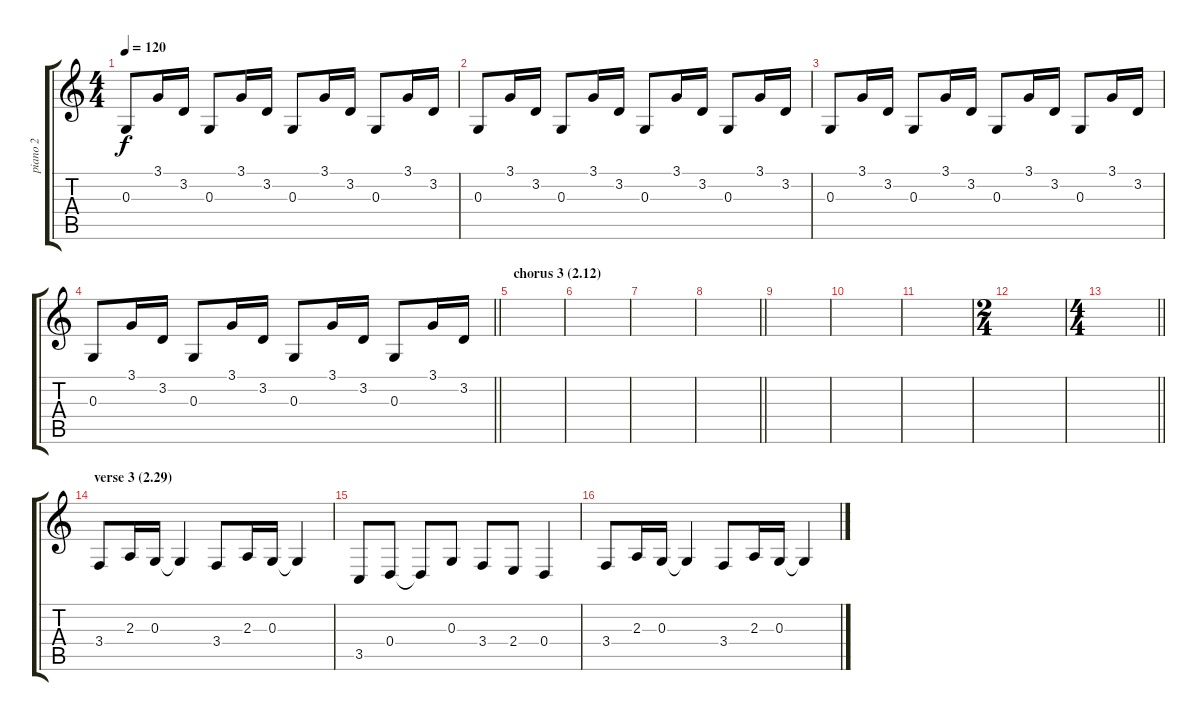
\track ("piano 2" "piano 2") {instrument clavinet}
\staff {score tabs}
\tuning (E4 B3 G3 D3 A2 E2) {hide}
\ts (4 4)
\tempo 120
\clef g2
\ks c
0.3.8{dy f} 3.1.16 3.2.16 0.3.8 3.1.16 3.2.16 0.3.8 3.1.16 3.2.16 0.3.8 3.1.16 3.2.16 |
0.3.8 3.1.16 3.2.16 0.3.8 3.1.16 3.2.16 0.3.8 3.1.16 3.2.16 0.3.8 3.1.16 3.2.16 |
0.3.8 3.1.16 3.2.16 0.3.8 3.1.16 3.2.16 0.3.8 3.1.16 3.2.16 0.3.8 3.1.16 3.2.16 |
\barLineRight lightlight
0.3.8 3.1.16 3.2.16 0.3.8 3.1.16 3.2.16 0.3.8 3.1.16 3.2.16 0.3.8 3.1.16 3.2.16 |
\section ("" "chorus 3 (2.12)")
|
|
|
\barLineRight lightlight
|
|
|
|
\ts (2 4)
|
\ts (4 4)
\barLineRight lightlight
|
\section ("" "verse 3 (2.29)")
3.4.8 2.3.16 0.3.16 0.3{t}.4 3.4.8 2.3.16 0.3.16 0.3{t}.4 |
3.5.8 0.4.8 0.4{t}.8 0.3.8 3.4.8 2.4.8 0.4.4 |
3.4.8 2.3.16 0.3.16 0.3{t}.4 3.4.8 2.3.16 0.3.16 0.3{t}.4
